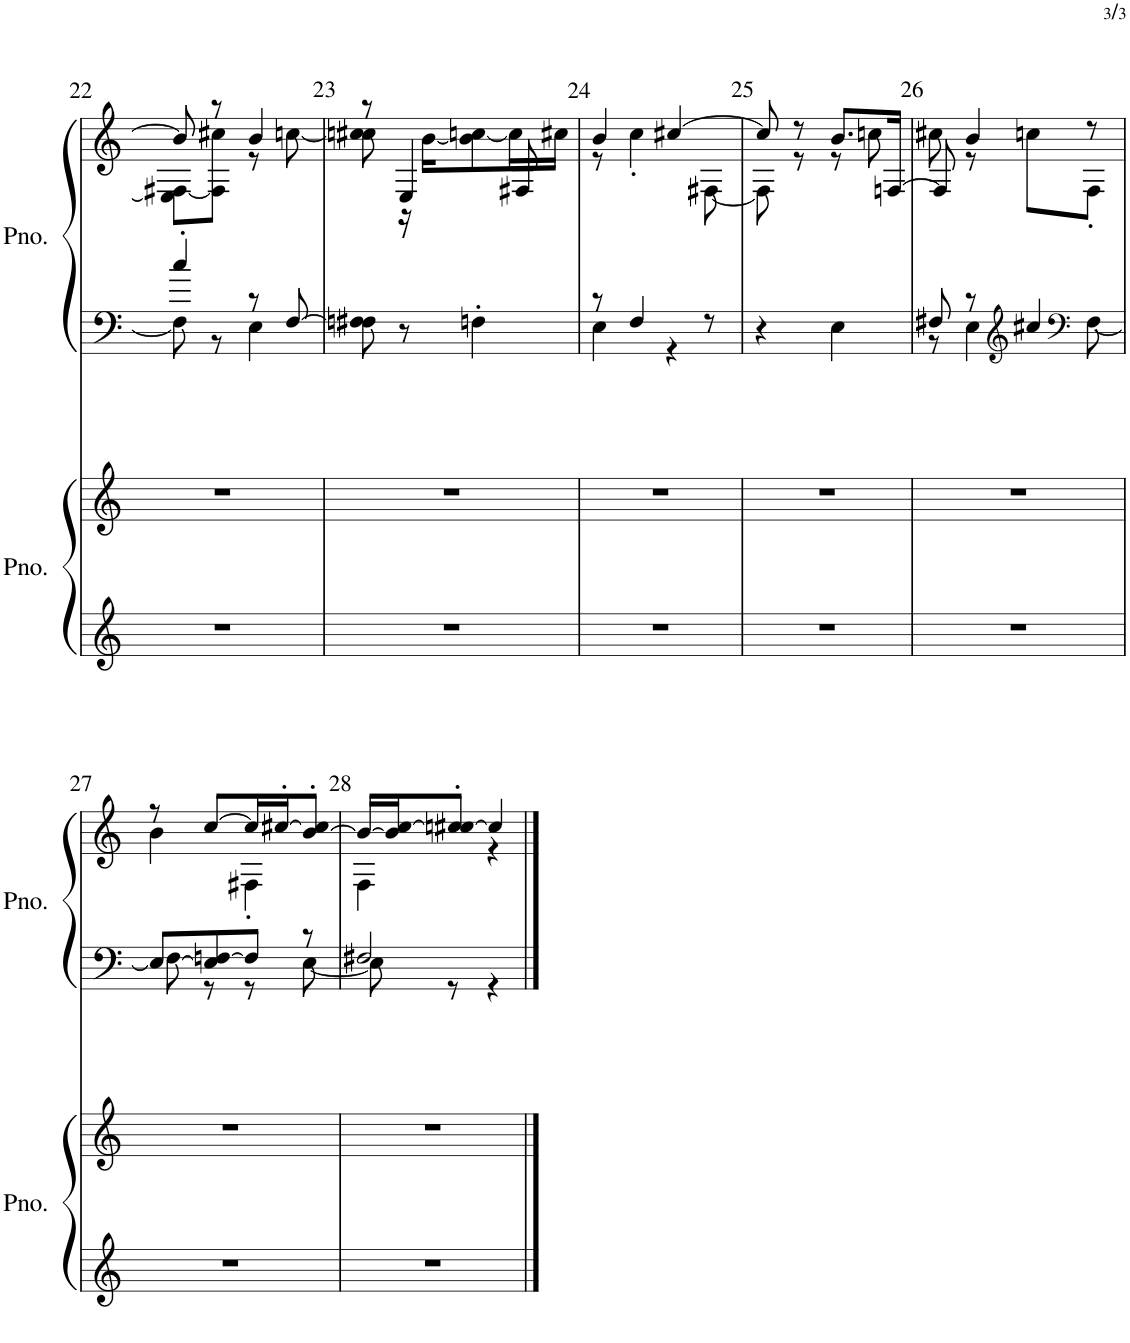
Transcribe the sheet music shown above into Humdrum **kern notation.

**kern	**kern	**kern	**kern
*part2	*part2	*part1	*part1
*staff4	*staff3	*staff2	*staff1
*I"ピアノ	*	*I"ピアノ	*
!!LO:PB:g=z
*clefG2	*clefG2	*clefF4	*clefG2
*k[]	*k[]	*k[]	*k[]
*M4/8	*M4/8	*M4/8	*M4/8
=22	=22	=22	=22
*	*	*^	*^
2r	2r	4cc'/	8F\]	8b/]	8E\] [8F#X\L
.	.	.	8r	8r	8F#\] 8cc#X\J
.	.	8r	4E\	4b/	8r
.	.	[8F/	.	.	[8ccn\
*	*	*v	*v	*	*
=23	=23	=23	=23	=23
2r	2r	8Fn\] 8F#X\	8r	8ccn\] 8cc#X\
.	.	8r	4E/	16r
.	.	.	.	[16b\KL
.	.	4Fn'\	.	8b\] [8ccn\
.	.	.	8F#X/	16cc\L]
.	.	.	.	16cc#X\JJ
=24	=24	=24	=24	=24
*	*	*^	*	*
2r	2r	8r	4E\	4b/	8r
.	.	4F/	.	.	4cc'\
.	.	.	4r	[4cc#X/	.
.	.	8r	.	.	[8F#X\
*	*	*v	*v	*	*
=25	=25	=25	=25	=25
2r	2r	4r	8cc#/]	8F#\]
.	.	.	8r	8r
.	.	4E\	8.b/L	8r
.	.	.	.	8ccn\
.	.	.	[16Fn/Jk	.
=26	=26	=26	=26	=26
*	*	*^	*	*
2r	2r	8F#X/	8r	8F/]	8cc#X\
.	.	8r	4E\	4b/	8r
*	*	*clefG2	*	*	*
.	.	4cc#X/	.	.	8ccn\L
*	*	*clefF4	*	*	*
.	.	.	[8F#\	8r	8F'\J
!!LO:LB:g=z	!!
=27	=27	=27	=27	=27	=27
2r	2r	[8E/L	8F#\]	8r	4b\
.	.	8E/] [8Fn/	8r	[8cc/L	.
.	.	8F/J]	8r	16cc/L]	4F#X'\
.	.	.	.	[16cc#X'/J	.
.	.	8r	[8E\	[8b/' 8cc#/]'J	.
=28	=28	=28	=28	=28	=28
2r	2r	2F#X/	8E\]	16b/LL_	4F\
.	.	.	.	16b/] [16cc/J	.
.	.	.	8r	8ccn/]' [8cc#X/'J	.
.	.	.	4r	4cc#/]	4r
*	*	*v	*v	*	*
*	*	*	*v	*v
==	==	==	==
*-	*-	*-	*-
